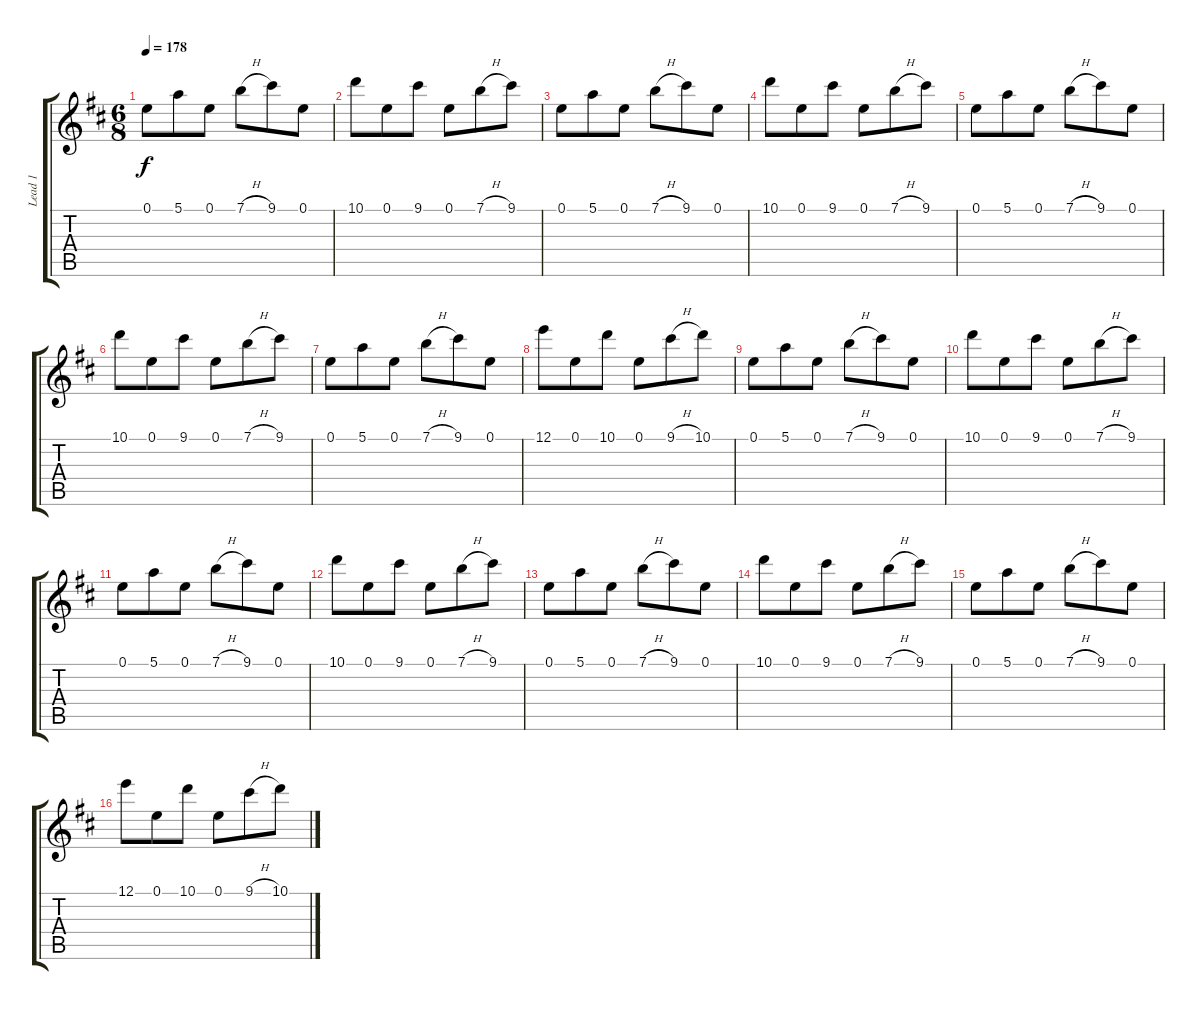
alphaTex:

\track ("Lead 1" "Lead 1") {instrument distortionguitar}
\staff {score tabs}
\tuning (E4 B3 G3 D3 A2 E2) {hide}
\ts (6 8)
\tempo 178
\clef g2
\ks d
0.1.8{dy f} 5.1.8 0.1.8 7.1{h}.8 9.1.8 0.1.8 |
10.1.8 0.1.8 9.1.8 0.1.8 7.1{h}.8 9.1.8 |
0.1.8 5.1.8 0.1.8 7.1{h}.8 9.1.8 0.1.8 |
10.1.8 0.1.8 9.1.8 0.1.8 7.1{h}.8 9.1.8 |
0.1.8 5.1.8 0.1.8 7.1{h}.8 9.1.8 0.1.8 |
10.1.8 0.1.8 9.1.8 0.1.8 7.1{h}.8 9.1.8 |
0.1.8 5.1.8 0.1.8 7.1{h}.8 9.1.8 0.1.8 |
12.1.8 0.1.8 10.1.8 0.1.8 9.1{h}.8 10.1.8 |
0.1.8 5.1.8 0.1.8 7.1{h}.8 9.1.8 0.1.8 |
10.1.8 0.1.8 9.1.8 0.1.8 7.1{h}.8 9.1.8 |
0.1.8 5.1.8 0.1.8 7.1{h}.8 9.1.8 0.1.8 |
10.1.8 0.1.8 9.1.8 0.1.8 7.1{h}.8 9.1.8 |
0.1.8 5.1.8 0.1.8 7.1{h}.8 9.1.8 0.1.8 |
10.1.8 0.1.8 9.1.8 0.1.8 7.1{h}.8 9.1.8 |
0.1.8 5.1.8 0.1.8 7.1{h}.8 9.1.8 0.1.8 |
12.1.8 0.1.8 10.1.8 0.1.8 9.1{h}.8 10.1.8
